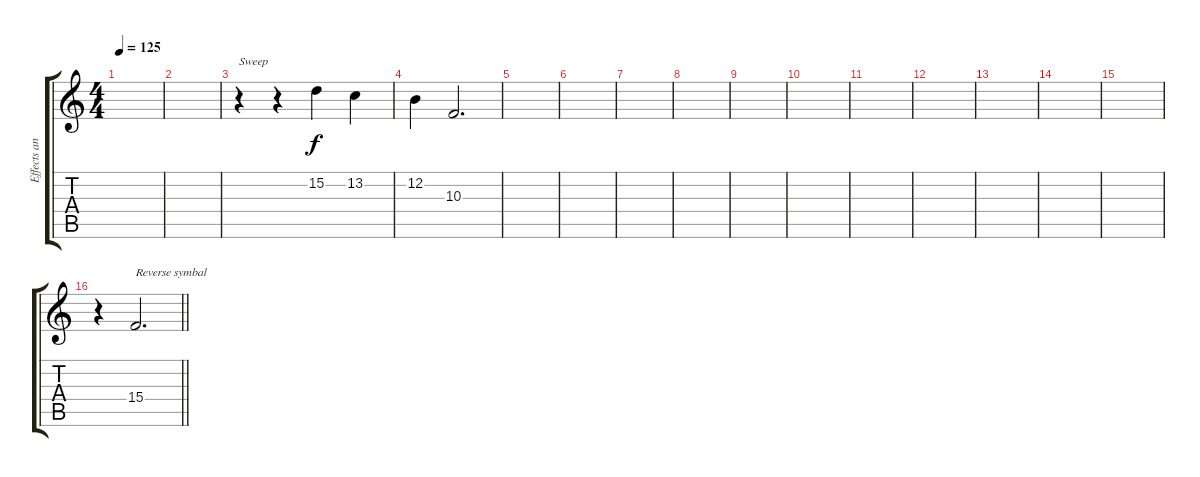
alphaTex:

\track ("Effects and BG" "Effects an") {instrument lead5charang}
\staff {score tabs}
\tuning (E4 B3 G3 D3 A2 E2) {hide}
\ts (4 4)
\tempo 125
\clef g2
\ks c
|
|
r.4{txt "Sweep" instrument pad8sweep} r.4 15.2.4 13.2.4 |
12.2.4 10.3.2{d} |
|
|
|
|
|
|
|
|
|
|
|
\barLineRight lightlight
r.4 15.4.2{d txt "Reverse symbal" instrument reversecymbal}
